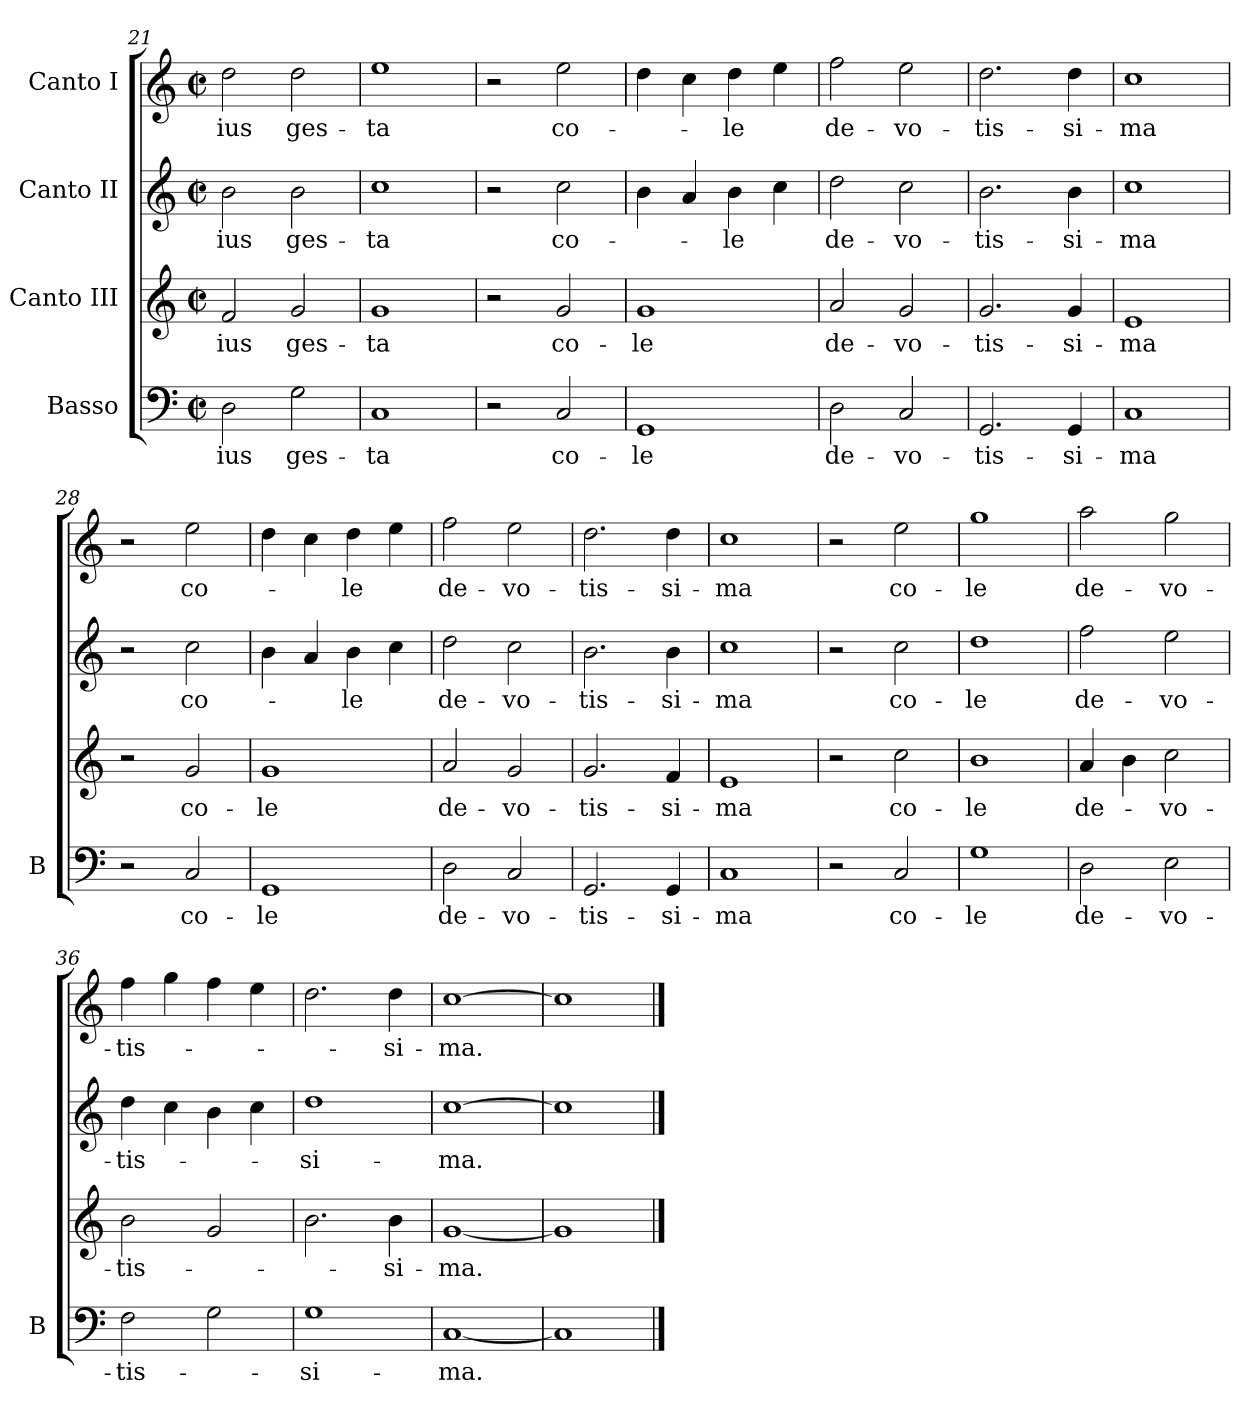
**kern	**text	**kern	**text	**kern	**text	**kern	**text
*part4	*part4	*part3	*part3	*part2	*part2	*part1	*part1
*staff4	*staff4	*staff3	*staff3	*staff2	*staff2	*staff1	*staff1
*I"Basso	*	*I"Canto III	*	*I"Canto II	*	*I"Canto I	*
*I'B	*	*	*	*	*	*	*
*clefF4	*	*clefG2	*	*clefG2	*	*clefG2	*
*k[]	*	*k[]	*	*k[]	*	*k[]	*
*M2/2	*	*M2/2	*	*M2/2	*	*M2/2	*
*met(c|)	*	*met(c|)	*	*met(c|)	*	*met(c|)	*
=21	=21	=21	=21	=21	=21	=21	=21
2D\	-ius	2f/	-ius	2b\	-ius	2dd\	-ius
2G\	ges-	2g/	ges-	2b\	ges-	2dd\	ges-
=22	=22	=22	=22	=22	=22	=22	=22
1C	-ta	1g	-ta	1cc	-ta	1ee	-ta
=23	=23	=23	=23	=23	=23	=23	=23
2r	.	2r	.	2r	.	2r	.
2C/	co-	2g/	co-	2cc\	co-	2ee\	co-
=24	=24	=24	=24	=24	=24	=24	=24
1GG	-le	1g	-le	4b\	.	4dd\	.
.	.	.	.	4a/	.	4cc\	.
.	.	.	.	4b\	-le	4dd\	-le
.	.	.	.	4cc\	.	4ee\	.
=25	=25	=25	=25	=25	=25	=25	=25
2D\	de-	2a/	de-	2dd\	de-	2ff\	de-
2C/	-vo-	2g/	-vo-	2cc\	-vo-	2ee\	-vo-
=26	=26	=26	=26	=26	=26	=26	=26
2.GG/	-tis-	2.g/	-tis-	2.b\	-tis-	2.dd\	-tis-
4GG/	-si-	4g/	-si-	4b\	-si-	4dd\	-si-
=27	=27	=27	=27	=27	=27	=27	=27
1C	-ma	1e	-ma	1cc	-ma	1cc	-ma
=28	=28	=28	=28	=28	=28	=28	=28
2r	.	2r	.	2r	.	2r	.
2C/	co-	2g/	co-	2cc\	co-	2ee\	co-
=29	=29	=29	=29	=29	=29	=29	=29
1GG	-le	1g	-le	4b\	.	4dd\	.
.	.	.	.	4a/	.	4cc\	.
.	.	.	.	4b\	-le	4dd\	-le
.	.	.	.	4cc\	.	4ee\	.
=30	=30	=30	=30	=30	=30	=30	=30
2D\	de-	2a/	de-	2dd\	de-	2ff\	de-
2C/	-vo-	2g/	-vo-	2cc\	-vo-	2ee\	-vo-
=31	=31	=31	=31	=31	=31	=31	=31
2.GG/	-tis-	2.g/	-tis-	2.b\	-tis-	2.dd\	-tis-
4GG/	-si-	4f/	-si-	4b\	-si-	4dd\	-si-
=32	=32	=32	=32	=32	=32	=32	=32
1C	-ma	1e	-ma	1cc	-ma	1cc	-ma
=33	=33	=33	=33	=33	=33	=33	=33
2r	.	2r	.	2r	.	2r	.
2C/	co-	2cc\	co-	2cc\	co-	2ee\	co-
=34	=34	=34	=34	=34	=34	=34	=34
1G	-le	1b	-le	1dd	-le	1gg	-le
=35	=35	=35	=35	=35	=35	=35	=35
2D\	de-	4a/	de-	2ff\	de-	2aa\	de-
.	.	4b\	.	.	.	.	.
2E\	-vo-	2cc\	-vo-	2ee\	-vo-	2gg\	-vo-
=36	=36	=36	=36	=36	=36	=36	=36
2F\	-tis-	2b\	-tis-	4dd\	-tis-	4ff\	-tis-
.	.	.	.	4cc\	.	4gg\	.
2G\	.	2g/	.	4b\	.	4ff\	.
.	.	.	.	4cc\	.	4ee\	.
=37	=37	=37	=37	=37	=37	=37	=37
1G	-si-	2.b\	.	1dd	-si-	2.dd\	.
.	.	4b\	-si-	.	.	4dd\	-si-
=38	=38	=38	=38	=38	=38	=38	=38
[1C	-ma.	[1g	-ma.	[1cc	-ma.	[1cc	-ma.
=39	=39	=39	=39	=39	=39	=39	=39
1C]	.	1g]	.	1cc]	.	1cc]	.
==	==	==	==	==	==	==	==
*-	*-	*-	*-	*-	*-	*-	*-
